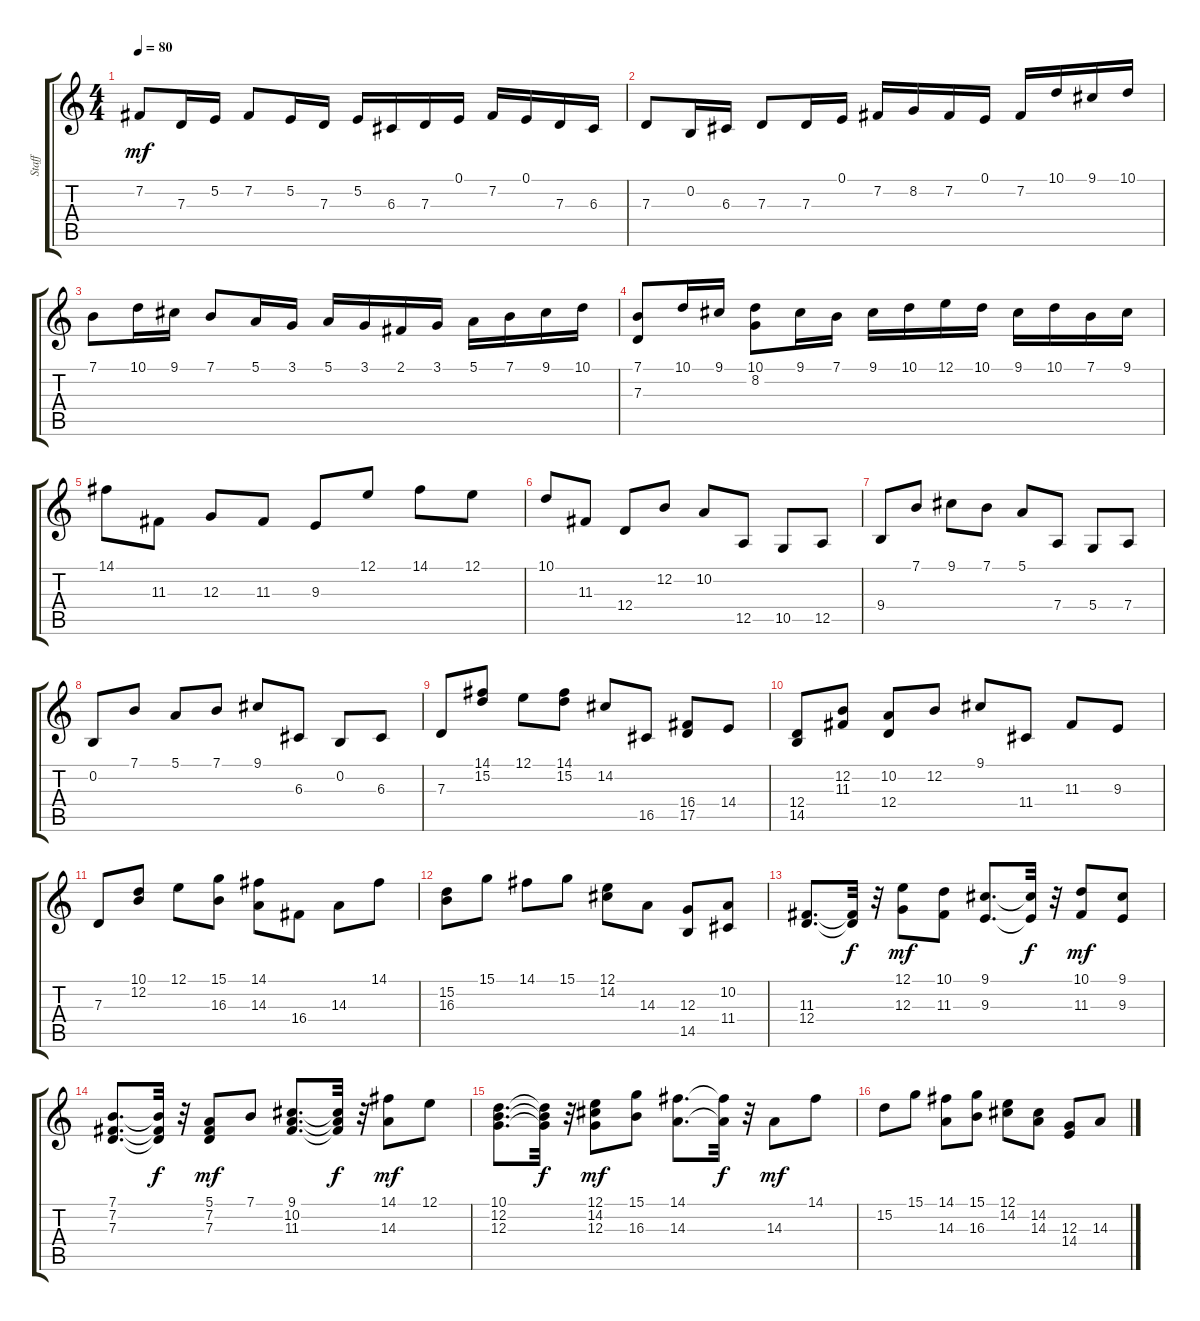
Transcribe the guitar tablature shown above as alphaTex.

\track ("Staff" "Staff") {instrument acousticgrandpiano}
\staff {score tabs}
\tuning (E4 B3 G3 D3 A2 E2) {hide}
\ts (4 4)
\tempo 80
\clef g2
\ks c
7.2.8{dy mf} 7.3.16 5.2.16 7.2.8 5.2.16 7.3.16 5.2.16 6.3.16 7.3.16 0.1.16 7.2.16 0.1.16 7.3.16 6.3.16 |
7.3.8 0.2.16 6.3.16 7.3.8 7.3.16 0.1.16 7.2.16 8.2.16 7.2.16 0.1.16 7.2.16 10.1.16 9.1.16 10.1.16 |
7.1.8 10.1.16 9.1.16 7.1.8 5.1.16 3.1.16 5.1.16 3.1.16 2.1.16 3.1.16 5.1.16 7.1.16 9.1.16 10.1.16 |
(7.1 7.3).8 10.1.16 9.1.16 (10.1 8.2).8 9.1.16 7.1.16 9.1.16 10.1.16 12.1.16 10.1.16 9.1.16 10.1.16 7.1.16 9.1.16 |
14.1.8 11.3.8 12.3.8 11.3.8 9.3.8 12.1.8 14.1.8 12.1.8 |
10.1.8 11.3.8 12.4.8 12.2.8 10.2.8 12.5.8 10.5.8 12.5.8 |
9.4.8 7.1.8 9.1.8 7.1.8 5.1.8 7.4.8 5.4.8 7.4.8 |
0.2.8 7.1.8 5.1.8 7.1.8 9.1.8 6.3.8 0.2.8 6.3.8 |
7.3.8 (14.1 15.2).8 12.1.8 (14.1 15.2).8 14.2.8 16.5.8 (16.4 17.5).8 14.4.8 |
(12.4 14.5).8 (12.2 11.3).8 (10.2 12.4).8 12.2.8 9.1.8 11.4.8 11.3.8 9.3.8 |
7.3.8 (10.1 12.2).8 12.1.8 (15.1 16.3).8 (14.1 14.3).8 16.4.8 14.3.8 14.1.8 |
(15.2 16.3).8 15.1.8 14.1.8 15.1.8 (12.1 14.2).8 14.3.8 (12.3 14.5).8 (10.2 11.4).8 |
(11.3 12.4).8{d} (11.3{t} 12.4{t}).32{dy f} r.32 (12.1 12.3).8{dy mf} (10.1 11.3).8 (9.1 9.3).8{d} (9.1{t} 9.3{t}).32{dy f} r.32 (10.1 11.3).8{dy mf} (9.1 9.3).8 |
(7.1 7.2 7.3).8{d} (7.1{t} 7.2{t} 7.3{t}).32{dy f} r.32 (5.1 7.2 7.3).8{dy mf} 7.1.8 (9.1 10.2 11.3).8{d} (9.1{t} 10.2{t} 11.3{t}).32{dy f} r.32 (14.1 14.3).8{dy mf} 12.1.8 |
(10.1 12.2 12.3).8{d} (10.1{t} 12.2{t} 12.3{t}).32{dy f} r.32 (12.1 14.2 12.3).8{dy mf} (15.1 16.3).8 (14.1 14.3).8{d} (14.1{t} 14.3{t}).32{dy f} r.32 14.3.8{dy mf} 14.1.8 |
15.2.8 15.1.8 (14.1 14.3).8 (15.1 16.3).8 (12.1 14.2).8 (14.2 14.3).8 (12.3 14.4).8 14.3.8
